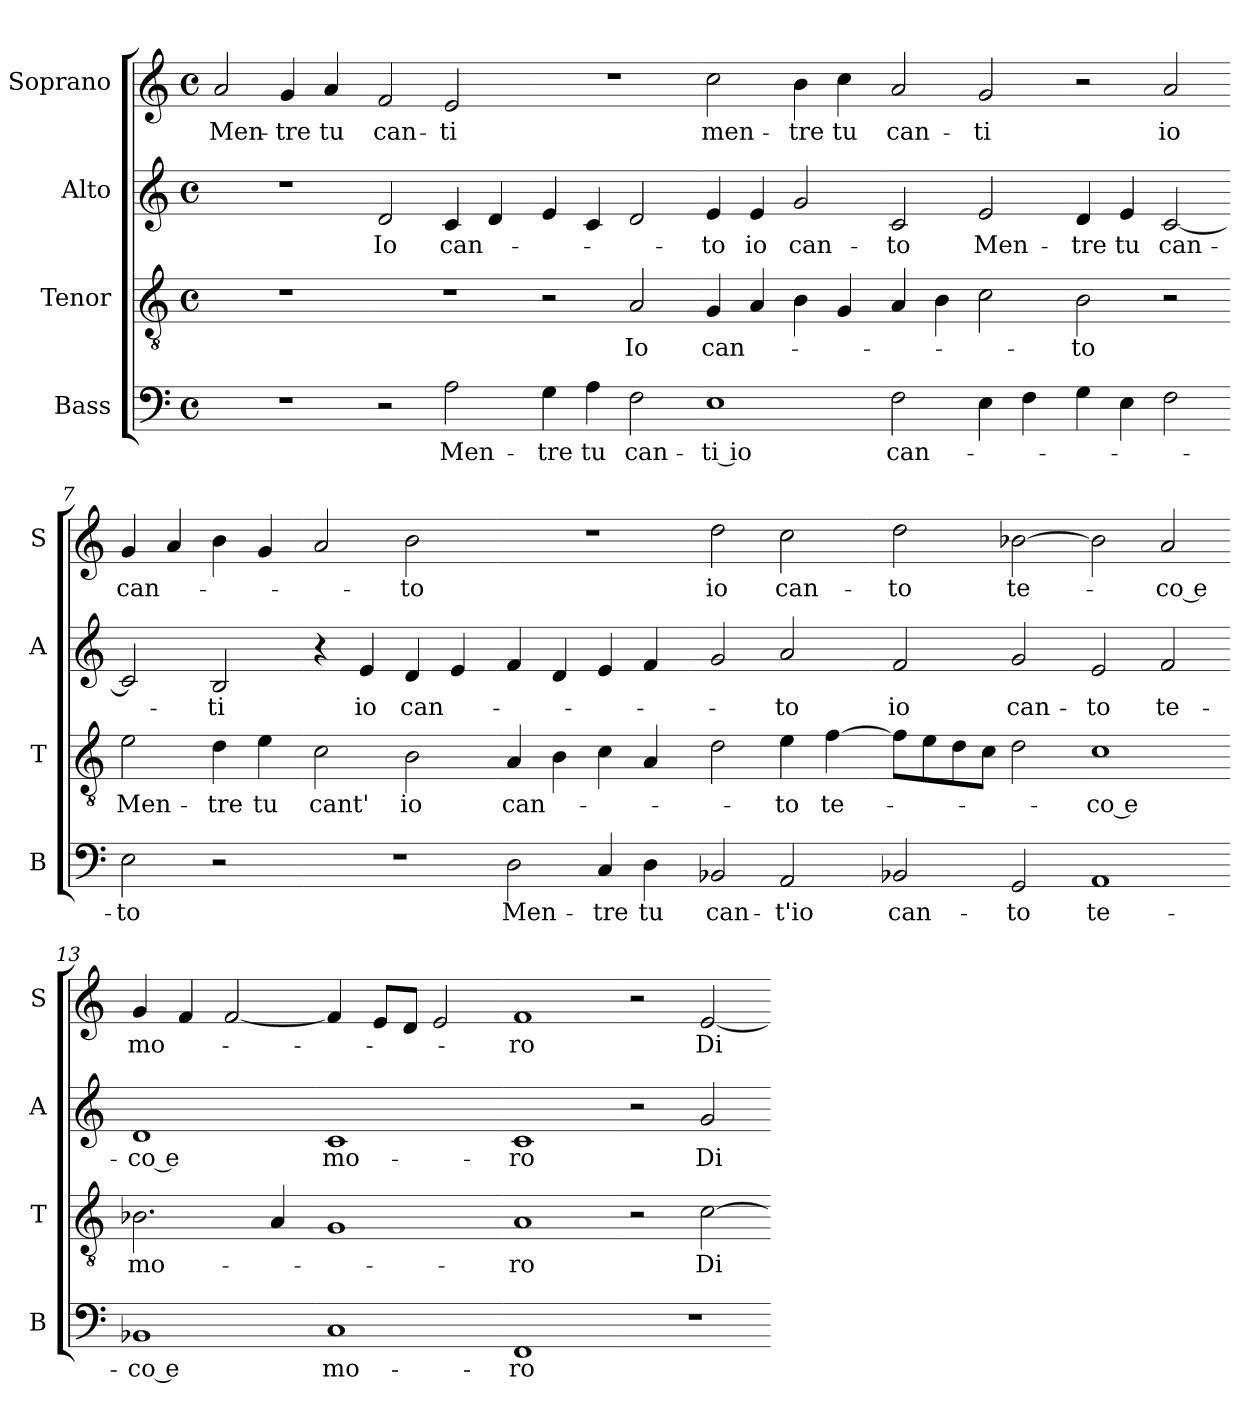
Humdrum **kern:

**kern	**text	**kern	**text	**kern	**text	**kern	**text
*part4	*part4	*part3	*part3	*part2	*part2	*part1	*part1
*staff4	*staff4	*staff3	*staff3	*staff2	*staff2	*staff1	*staff1
*I"Bass	*	*I"Tenor	*	*I"Alto	*	*I"Soprano	*
*I'B	*	*I'T	*	*I'A	*	*I'S	*
*clefF4	*	*clefGv2	*	*clefG2	*	*clefG2	*
*k[]	*	*k[]	*	*k[]	*	*k[]	*
*M4/4	*	*M4/4	*	*M4/4	*	*M4/4	*
*met(c)	*	*met(c)	*	*met(c)	*	*met(c)	*
=1	=1	=1	=1	=1	=1	=1	=1
!	!	!	!	!	!	!	!LO:LY:b
1r	.	1r	.	1r	.	2a/	Men-
!	!	!	!	!	!	!	!LO:LY:b
.	.	.	.	.	.	4g/	-tre
!	!	!	!	!	!	!	!LO:LY:b
.	.	.	.	.	.	4a/	tu
=2-	=2-	=2-	=2-	=2-	=2-	=2-	=2-
!	!	!	!	!	!LO:LY:b	!	!LO:LY:b
2r	.	1r	.	2d/	Io	2f/	can-
!	!LO:LY:b	!	!	!	!LO:LY:b	!	!LO:LY:b
2A\	Men-	.	.	4c/	can-	2e/	-ti
.	.	.	.	4d/	.	.	.
=3-	=3-	=3-	=3-	=3-	=3-	=3-	=3-
!	!LO:LY:b	!	!	!	!	!	!
4G\	-tre	2r	.	4e/	.	1r	.
!	!LO:LY:b	!	!	!	!	!	!
4A\	tu	.	.	4c/	.	.	.
!	!LO:LY:b	!	!LO:LY:b	!	!	!	!
2F\	can-	2A/	Io	2d/	.	.	.
=4-	=4-	=4-	=4-	=4-	=4-	=4-	=4-
!	!LO:LY:b	!	!LO:LY:b	!	!LO:LY:b	!	!LO:LY:b
1E	-ti io	4G/	can-	4e/	-to	2cc\	men-
!	!	!	!	!	!LO:LY:b	!	!
.	.	4A/	.	4e/	io	.	.
!	!	!	!	!	!LO:LY:b	!	!LO:LY:b
.	.	4B\	.	2g/	can-	4b\	-tre
!	!	!	!	!	!	!	!LO:LY:b
.	.	4G/	.	.	.	4cc\	tu
=5-	=5-	=5-	=5-	=5-	=5-	=5-	=5-
!	!LO:LY:b	!	!	!	!LO:LY:b	!	!LO:LY:b
2F\	can-	4A/	.	2c/	-to	2a/	can-
.	.	4B\	.	.	.	.	.
!	!	!	!	!	!LO:LY:b	!	!LO:LY:b
4E\	.	2c\	.	2e/	Men-	2g/	-ti
4F\	.	.	.	.	.	.	.
=6-	=6-	=6-	=6-	=6-	=6-	=6-	=6-
!	!	!	!LO:LY:b	!	!LO:LY:b	!	!
4G\	.	2B\	-to	4d/	-tre	2r	.
!	!	!	!	!	!LO:LY:b	!	!
4E\	.	.	.	4e/	tu	.	.
!	!	!	!	!	!LO:LY:b	!	!LO:LY:b
2F\	.	2r	.	[2c/	can-	2a/	io
=7-	=7-	=7-	=7-	=7-	=7-	=7-	=7-
!	!LO:LY:b	!	!LO:LY:b	!	!	!	!LO:LY:b
2E\	-to	2e\	Men-	2c/]	.	4g/	can-
.	.	.	.	.	.	4a/	.
!	!	!	!LO:LY:b	!	!LO:LY:b	!	!
2r	.	4d\	-tre	2B/	-ti	4b\	.
!	!	!	!LO:LY:b	!	!	!	!
.	.	4e\	tu	.	.	4g/	.
=8-	=8-	=8-	=8-	=8-	=8-	=8-	=8-
!	!	!	!LO:LY:b	!	!	!	!
1r	.	2c\	cant'	4r	.	2a/	.
!	!	!	!	!	!LO:LY:b	!	!
.	.	.	.	4e/	io	.	.
!	!	!	!LO:LY:b	!	!LO:LY:b	!	!LO:LY:b
.	.	2B\	io	4d/	can-	2b\	-to
.	.	.	.	4e/	.	.	.
=9-	=9-	=9-	=9-	=9-	=9-	=9-	=9-
!	!LO:LY:b	!	!LO:LY:b	!	!	!	!
2D\	Men-	4A/	can-	4f/	.	1r	.
.	.	4B\	.	4d/	.	.	.
!	!LO:LY:b	!	!	!	!	!	!
4C/	-tre	4c\	.	4e/	.	.	.
!	!LO:LY:b	!	!	!	!	!	!
4D\	tu	4A/	.	4f/	.	.	.
=10-	=10-	=10-	=10-	=10-	=10-	=10-	=10-
!	!LO:LY:b	!	!	!	!	!	!LO:LY:b
2BB-X/	can-	2d\	.	2g/	.	2dd\	io
!	!LO:LY:b	!	!LO:LY:b	!	!LO:LY:b	!	!LO:LY:b
2AA/	-t'io	4e\	to	2a/	-to	2cc\	can-
!	!	!	!LO:LY:b	!	!	!	!
.	.	[4f\	te-	.	.	.	.
=11-	=11-	=11-	=11-	=11-	=11-	=11-	=11-
!	!LO:LY:b	!	!	!	!LO:LY:b	!	!LO:LY:b
2BB-X/	can-	8f\L]	.	2f/	io	2dd\	-to
.	.	8e\	.	.	.	.	.
.	.	8d\	.	.	.	.	.
.	.	8c\J	.	.	.	.	.
!	!LO:LY:b	!	!	!	!LO:LY:b	!	!LO:LY:b
2GG/	-to	2d\	.	2g/	can-	[2b-X\	te-
!!LO:LB:g=z
=12-	=12-	=12-	=12-	=12-	=12-	=12-	=12-
!	!LO:LY:b	!	!LO:LY:b	!	!LO:LY:b	!	!
1AA	te-	1c	-co e	2e/	-to	2b-\]	.
!	!	!	!	!	!LO:LY:b	!	!LO:LY:b
.	.	.	.	2f/	te-	2a/	-co e
=13-	=13-	=13-	=13-	=13-	=13-	=13-	=13-
!	!LO:LY:b	!	!LO:LY:b	!	!LO:LY:b	!	!LO:LY:b
1BB-X	-co e	2.B-X\	mo-	1d	-co e	4g/	mo-
.	.	.	.	.	.	4f/	.
.	.	.	.	.	.	[2f/	.
.	.	4A/	.	.	.	.	.
=14-	=14-	=14-	=14-	=14-	=14-	=14-	=14-
!	!LO:LY:b	!	!	!	!LO:LY:b	!	!
1C	mo-	1G	.	1c	mo-	4f/]	.
.	.	.	.	.	.	8e/L	.
.	.	.	.	.	.	8d/J	.
.	.	.	.	.	.	2e/	.
=15-	=15-	=15-	=15-	=15-	=15-	=15-	=15-
!	!LO:LY:b	!	!LO:LY:b	!	!LO:LY:b	!	!LO:LY:b
1FF	-ro	1A	-ro	1c	-ro	1f	-ro
=16-	=16-	=16-	=16-	=16-	=16-	=16-	=16-
1r	.	2r	.	2r	.	2r	.
!	!	!	!LO:LY:b	!	!LO:LY:b	!	!LO:LY:b
.	.	[2c\	Di	2g/	Di	[2e/	Di
=-	=-	=-	=-	=-	=-	=-	=-
*-	*-	*-	*-	*-	*-	*-	*-
